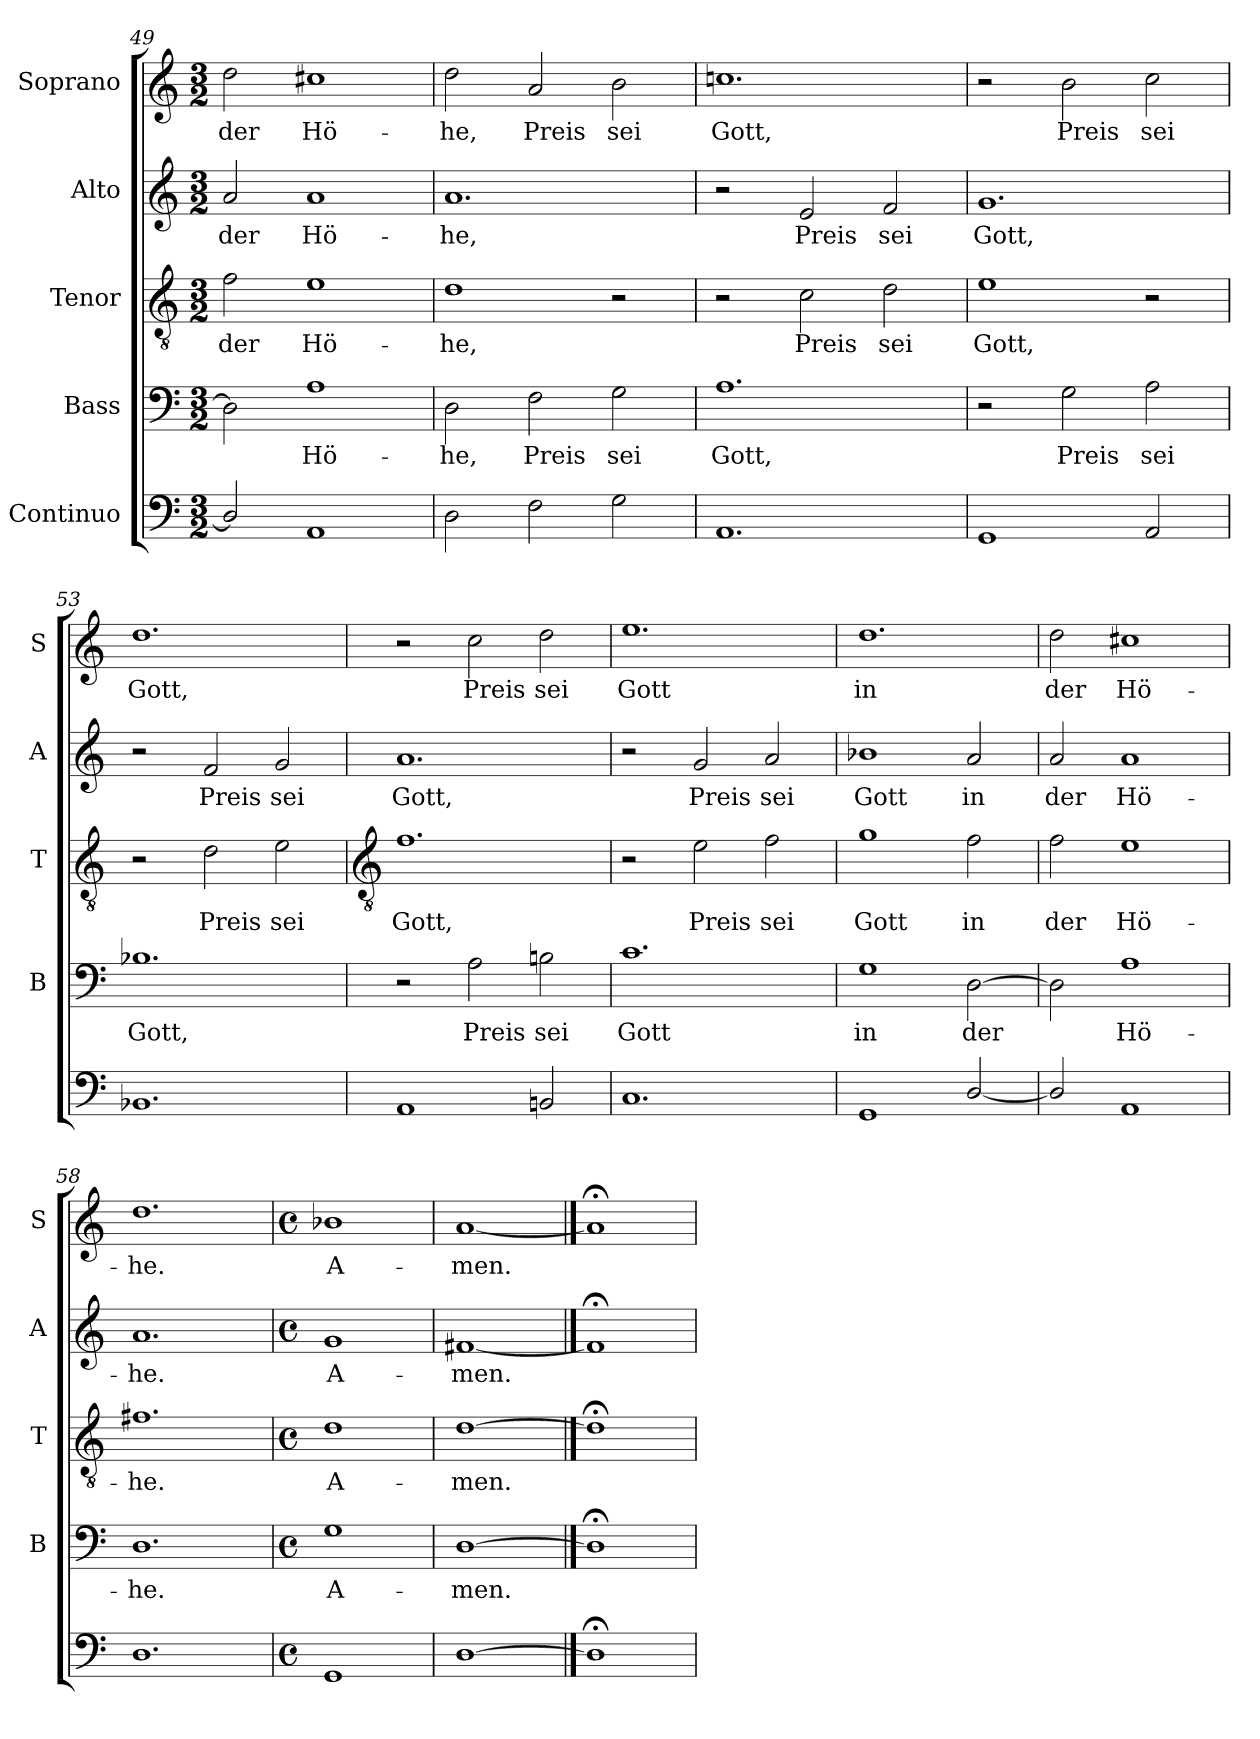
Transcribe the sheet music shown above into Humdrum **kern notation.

**kern	**kern	**text	**kern	**text	**kern	**text	**kern	**text
*part5	*part4	*part4	*part3	*part3	*part2	*part2	*part1	*part1
*staff5	*staff4	*staff4	*staff3	*staff3	*staff2	*staff2	*staff1	*staff1
*I"Continuo	*I"Bass	*	*I"Tenor	*	*I"Alto	*	*I"Soprano	*
*	*I'B	*	*I'T	*	*I'A	*	*I'S	*
*clefF4	*clefF4	*	*clefGv2	*	*clefG2	*	*clefG2	*
*k[]	*k[]	*	*k[]	*	*k[]	*	*k[]	*
*C:	*C:	*	*C:	*	*C:	*	*C:	*
*M3/2	*M3/2	*	*M3/2	*	*M3/2	*	*M3/2	*
=49	=49	=49	=49	=49	=49	=49	=49	=49
!	!	!	!	!LO:LY:b	!	!LO:LY:b	!	!LO:LY:b
2D/]	2D]	.	2f	der	2a	der	2dd	der
!	!	!LO:LY:b	!	!LO:LY:b	!	!LO:LY:b	!	!LO:LY:b
1AA	1A	Hö-	1e	Hö-	1a	Hö-	1cc#X	Hö-
=50	=50	=50	=50	=50	=50	=50	=50	=50
!	!	!LO:LY:b	!	!LO:LY:b	!	!LO:LY:b	!	!LO:LY:b
2D	2D	-he,	1d	-he,	1.a	-he,	2dd	-he,
!	!	!LO:LY:b	!	!	!	!	!	!LO:LY:b
2F	2F	Preis	.	.	.	.	2a	Preis
!	!	!LO:LY:b	!	!	!	!	!	!LO:LY:b
2G	2G	sei	2r	.	.	.	2b	sei
=51	=51	=51	=51	=51	=51	=51	=51	=51
!	!	!LO:LY:b	!	!	!	!	!	!LO:LY:b
1.AA	1.A	Gott,	2r	.	2r	.	1.ccn	Gott,
!	!	!	!	!LO:LY:b	!	!LO:LY:b	!	!
.	.	.	2c	Preis	2e	Preis	.	.
!	!	!	!	!LO:LY:b	!	!LO:LY:b	!	!
.	.	.	2d	sei	2f	sei	.	.
=52	=52	=52	=52	=52	=52	=52	=52	=52
!	!	!	!	!LO:LY:b	!	!LO:LY:b	!	!
1GG	2r	.	1e	Gott,	1.g	Gott,	2r	.
!	!	!LO:LY:b	!	!	!	!	!	!LO:LY:b
.	2G	Preis	.	.	.	.	2b	Preis
!	!	!LO:LY:b	!	!	!	!	!	!LO:LY:b
2AA	2A	sei	2r	.	.	.	2cc	sei
=53	=53	=53	=53	=53	=53	=53	=53	=53
!	!	!LO:LY:b	!	!	!	!	!	!LO:LY:b
1.BB-X	1.B-X	Gott,	2r	.	2r	.	1.dd	Gott,
!	!	!	!	!LO:LY:b	!	!LO:LY:b	!	!
.	.	.	2d	Preis	2f	Preis	.	.
!	!	!	!	!LO:LY:b	!	!LO:LY:b	!	!
.	.	.	2e	sei	2g	sei	.	.
!!LO:LB:g=z
=54	=54	=54	=54	=54	=54	=54	=54	=54
*	*	*	*clefGv2	*	*	*	*	*
!	!	!	!	!LO:LY:b	!	!LO:LY:b	!	!
1AA	2r	.	1.f	Gott,	1.a	Gott,	2r	.
!	!	!LO:LY:b	!	!	!	!	!	!LO:LY:b
.	2A	Preis	.	.	.	.	2cc	Preis
!	!	!LO:LY:b	!	!	!	!	!	!LO:LY:b
2BBn	2Bn	sei	.	.	.	.	2dd	sei
=55	=55	=55	=55	=55	=55	=55	=55	=55
!	!	!LO:LY:b	!	!	!	!	!	!LO:LY:b
1.C	1.c	Gott	2r	.	2r	.	1.ee	Gott
!	!	!	!	!LO:LY:b	!	!LO:LY:b	!	!
.	.	.	2e	Preis	2g	Preis	.	.
!	!	!	!	!LO:LY:b	!	!LO:LY:b	!	!
.	.	.	2f	sei	2a	sei	.	.
=56	=56	=56	=56	=56	=56	=56	=56	=56
!	!	!LO:LY:b	!	!LO:LY:b	!	!LO:LY:b	!	!LO:LY:b
1GG	1G	in	1g	Gott	1b-X	Gott	1.dd	in
!	!	!LO:LY:b	!	!LO:LY:b	!	!LO:LY:b	!	!
[2D/	[2D	der	2f	in	2a	in	.	.
=57	=57	=57	=57	=57	=57	=57	=57	=57
!	!	!	!	!LO:LY:b	!	!LO:LY:b	!	!LO:LY:b
2D/]	2D]	.	2f	der	2a	der	2dd	der
!	!	!LO:LY:b	!	!LO:LY:b	!	!LO:LY:b	!	!LO:LY:b
1AA	1A	Hö-	1e	Hö-	1a	Hö-	1cc#X	Hö-
=58	=58	=58	=58	=58	=58	=58	=58	=58
!	!	!LO:LY:b	!	!LO:LY:b	!	!LO:LY:b	!	!LO:LY:b
1.D	1.D	-he.	1.f#X	-he.	1.a	-he.	1.dd	-he.
=59	=59	=59	=59	=59	=59	=59	=59	=59
*M4/4	*M4/4	*	*M4/4	*	*M4/4	*	*M4/4	*
*met(c)	*met(c)	*	*met(c)	*	*met(c)	*	*met(c)	*
!	!	!LO:LY:b	!	!LO:LY:b	!	!LO:LY:b	!	!LO:LY:b
1GG	1G	A-	1d	A-	1g	A-	1b-X	A-
=60	=60	=60	=60	=60	=60	=60	=60	=60
!	!	!LO:LY:b	!	!LO:LY:b	!	!LO:LY:b	!	!LO:LY:b
[1D	[1D	-men.	[1d	-men.	[1f#X	-men.	[1a	-men.
==61	==61	==61	==61	==61	==61	==61	==61	==61
1D;<]	1D;<]	.	1d;<]	.	1f#;<]	.	1a;<]	.
=	=	=	=	=	=	=	=	=
*-	*-	*-	*-	*-	*-	*-	*-	*-
